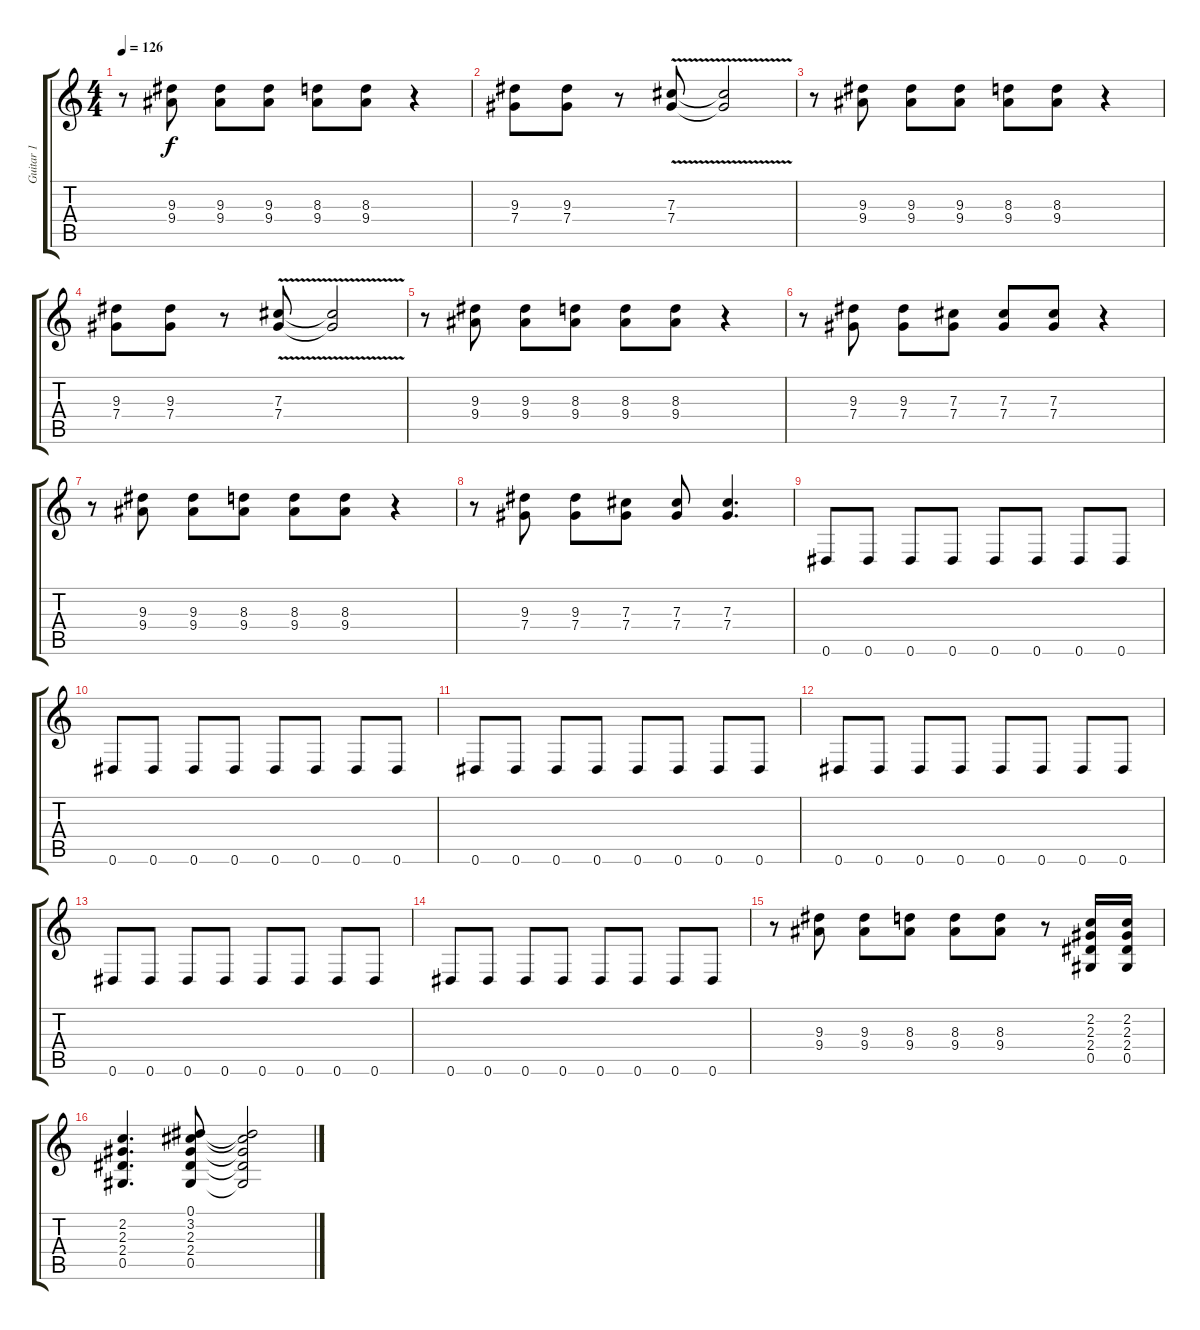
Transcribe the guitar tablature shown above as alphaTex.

\track ("Guitar 1" "Guitar 1") {instrument distortionguitar}
\staff {score tabs}
\tuning (Eb4 Bb3 Gb3 Db3 Ab2 Eb2) {hide}
\ts (4 4)
\tempo 126
\clef g2
\ks c
r.8{dy f instrument distortionguitar} (9.3 9.4).8 (9.3 9.4).8 (9.3 9.4).8 (8.3 9.4).8 (8.3 9.4).8 r.4 |
(9.3 7.4).8 (9.3 7.4).8 r.8 (7.3{v} 7.4{v}).8 (7.3{t} 7.4{t}).2 |
r.8 (9.3 9.4).8 (9.3 9.4).8 (9.3 9.4).8 (8.3 9.4).8 (8.3 9.4).8 r.4 |
(9.3 7.4).8 (9.3 7.4).8 r.8 (7.3{v} 7.4{v}).8 (7.3{t} 7.4{t}).2 |
r.8 (9.3 9.4).8 (9.3 9.4).8 (8.3 9.4).8 (8.3 9.4).8 (8.3 9.4).8 r.4 |
r.8 (9.3 7.4).8 (9.3 7.4).8 (7.3 7.4).8 (7.3 7.4).8 (7.3 7.4).8 r.4 |
r.8 (9.3 9.4).8 (9.3 9.4).8 (8.3 9.4).8 (8.3 9.4).8 (8.3 9.4).8 r.4 |
r.8 (9.3 7.4).8 (9.3 7.4).8 (7.3 7.4).8 (7.3 7.4).8 (7.3 7.4).4{d} |
0.6.8 0.6.8 0.6.8 0.6.8 0.6.8 0.6.8 0.6.8 0.6.8 |
0.6.8 0.6.8 0.6.8 0.6.8 0.6.8 0.6.8 0.6.8 0.6.8 |
0.6.8 0.6.8 0.6.8 0.6.8 0.6.8 0.6.8 0.6.8 0.6.8 |
0.6.8 0.6.8 0.6.8 0.6.8 0.6.8 0.6.8 0.6.8 0.6.8 |
0.6.8 0.6.8 0.6.8 0.6.8 0.6.8 0.6.8 0.6.8 0.6.8 |
0.6.8 0.6.8 0.6.8 0.6.8 0.6.8 0.6.8 0.6.8 0.6.8 |
r.8 (9.3 9.4).8 (9.3 9.4).8 (8.3 9.4).8 (8.3 9.4).8 (8.3 9.4).8 r.8 (2.2 2.3 2.4 0.5).16 (2.2 2.3 2.4 0.5).16 |
(2.2 2.3 2.4 0.5).4{d} (0.1 3.2 2.3 2.4 0.5).8 (0.1{t} 3.2{t} 2.3{t} 2.4{t} 0.5{t}).2
